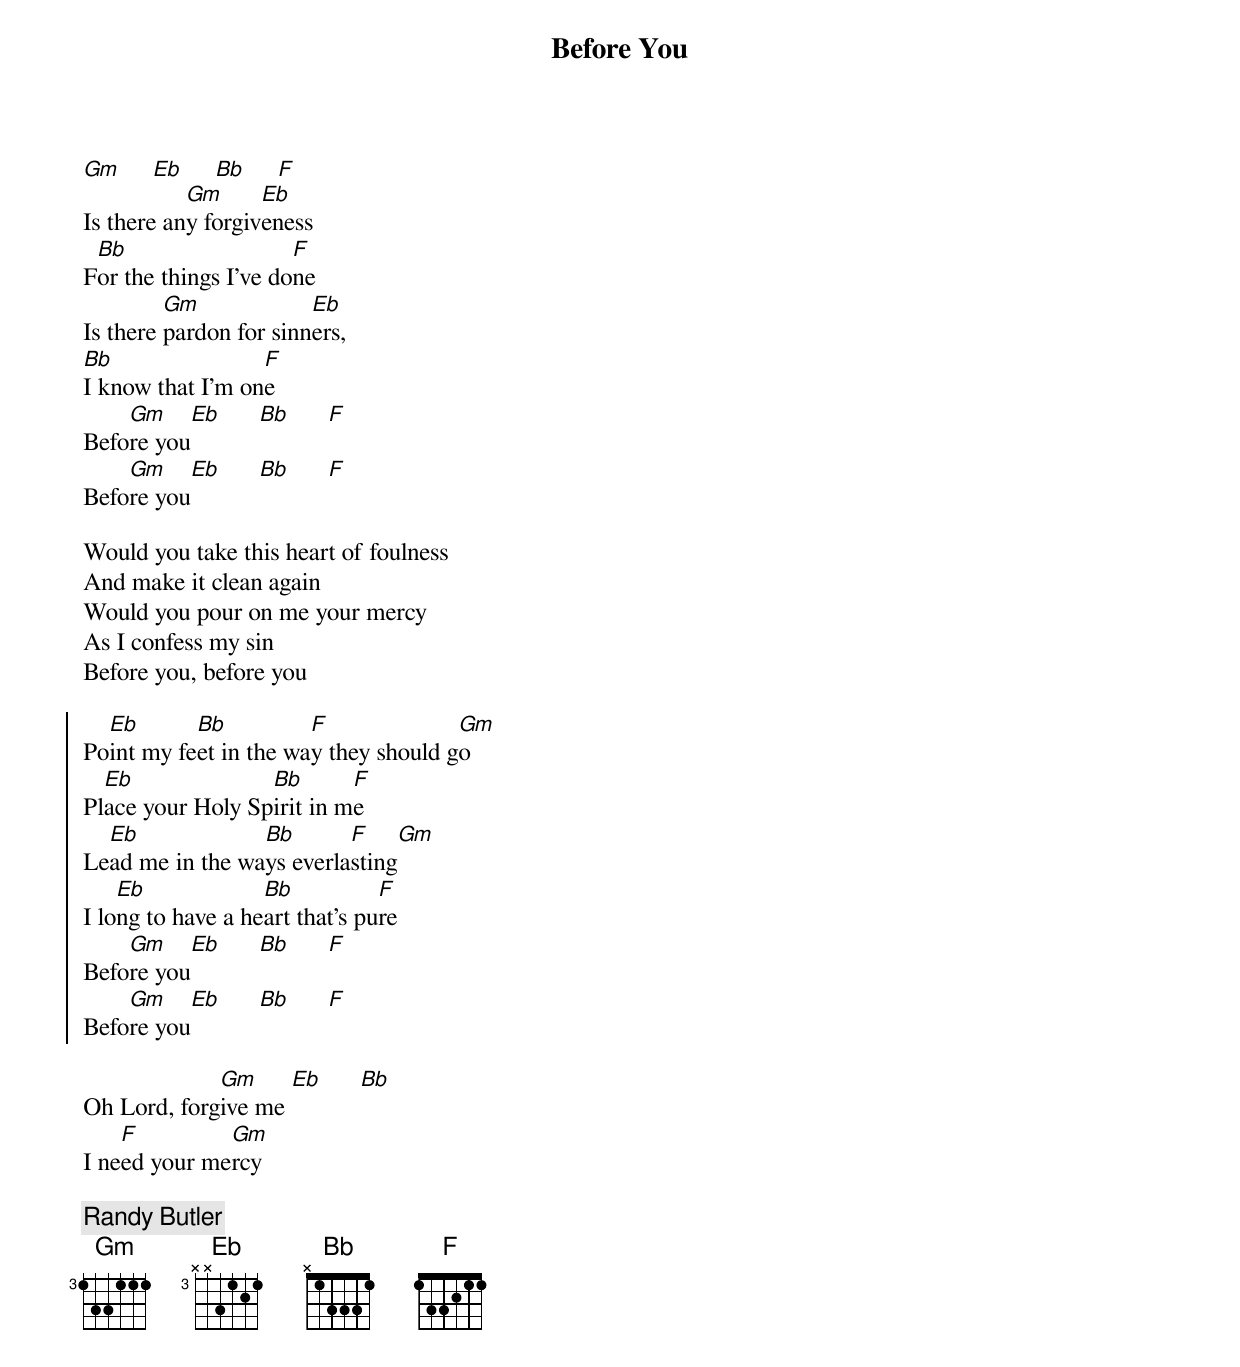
{t:Before You}
[Gm]     [Eb]     [Bb]     [F]
Is there an[Gm]y forgiv[Eb]eness
F[Bb]or the things I've do[F]ne
Is there [Gm]pardon for sinn[Eb]ers,
[Bb]I know that I'm on[F]e
Befo[Gm]re you[Eb]      [Bb]      [F]
Befo[Gm]re you[Eb]      [Bb]      [F]

Would you take this heart of foulness
And make it clean again
Would you pour on me your mercy
As I confess my sin
Before you, before you

{soc}
Po[Eb]int my fe[Bb]et in the wa[F]y they should g[Gm]o
Pl[Eb]ace your Holy Sp[Bb]irit in m[F]e
Le[Eb]ad me in the wa[Bb]ys everla[F]sting[Gm]
I lo[Eb]ng to have a he[Bb]art that's pu[F]re
Befo[Gm]re you[Eb]      [Bb]      [F]
Befo[Gm]re you[Eb]      [Bb]      [F]
{eoc}

Oh Lord, forg[Gm]ive me [Eb]      [Bb]
I ne[F]ed your me[Gm]rcy

{c:Randy Butler}
